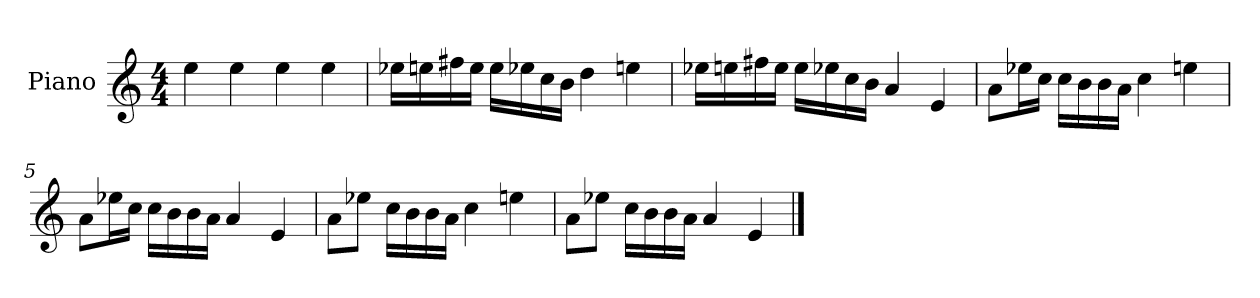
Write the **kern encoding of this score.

**kern
*part1
*staff1
*I"Piano
*I'P-no
*clefG2
*k[]
*M4/4
*MM90
=1
4ee\
4ee\
4ee\
4ee\
=2
16ee-X\LL
16een\
16ff#X\
16ee\JJ
16ee\LL
16ee-X\
16cc\
16b\JJ
4dd\
4een\
=3
16ee-X\LL
16een\
16ff#X\
16ee\JJ
16ee\LL
16ee-X\
16cc\
16b\JJ
4a/
4e/
=4
8a\L
16ee-X\L
16cc\JJ
16cc\LL
16b\
16b\
16a\JJ
4cc\
4een\
!!LO:LB:g=z
=5
8a\L
16ee-X\L
16cc\JJ
16cc\LL
16b\
16b\
16a\JJ
4a/
4e/
=6
8a\L
8ee-X\J
16cc\LL
16b\
16b\
16a\JJ
4cc\
4een\
=7
8a\L
8ee-X\J
16cc\LL
16b\
16b\
16a\JJ
4a/
4e/
==
*-
